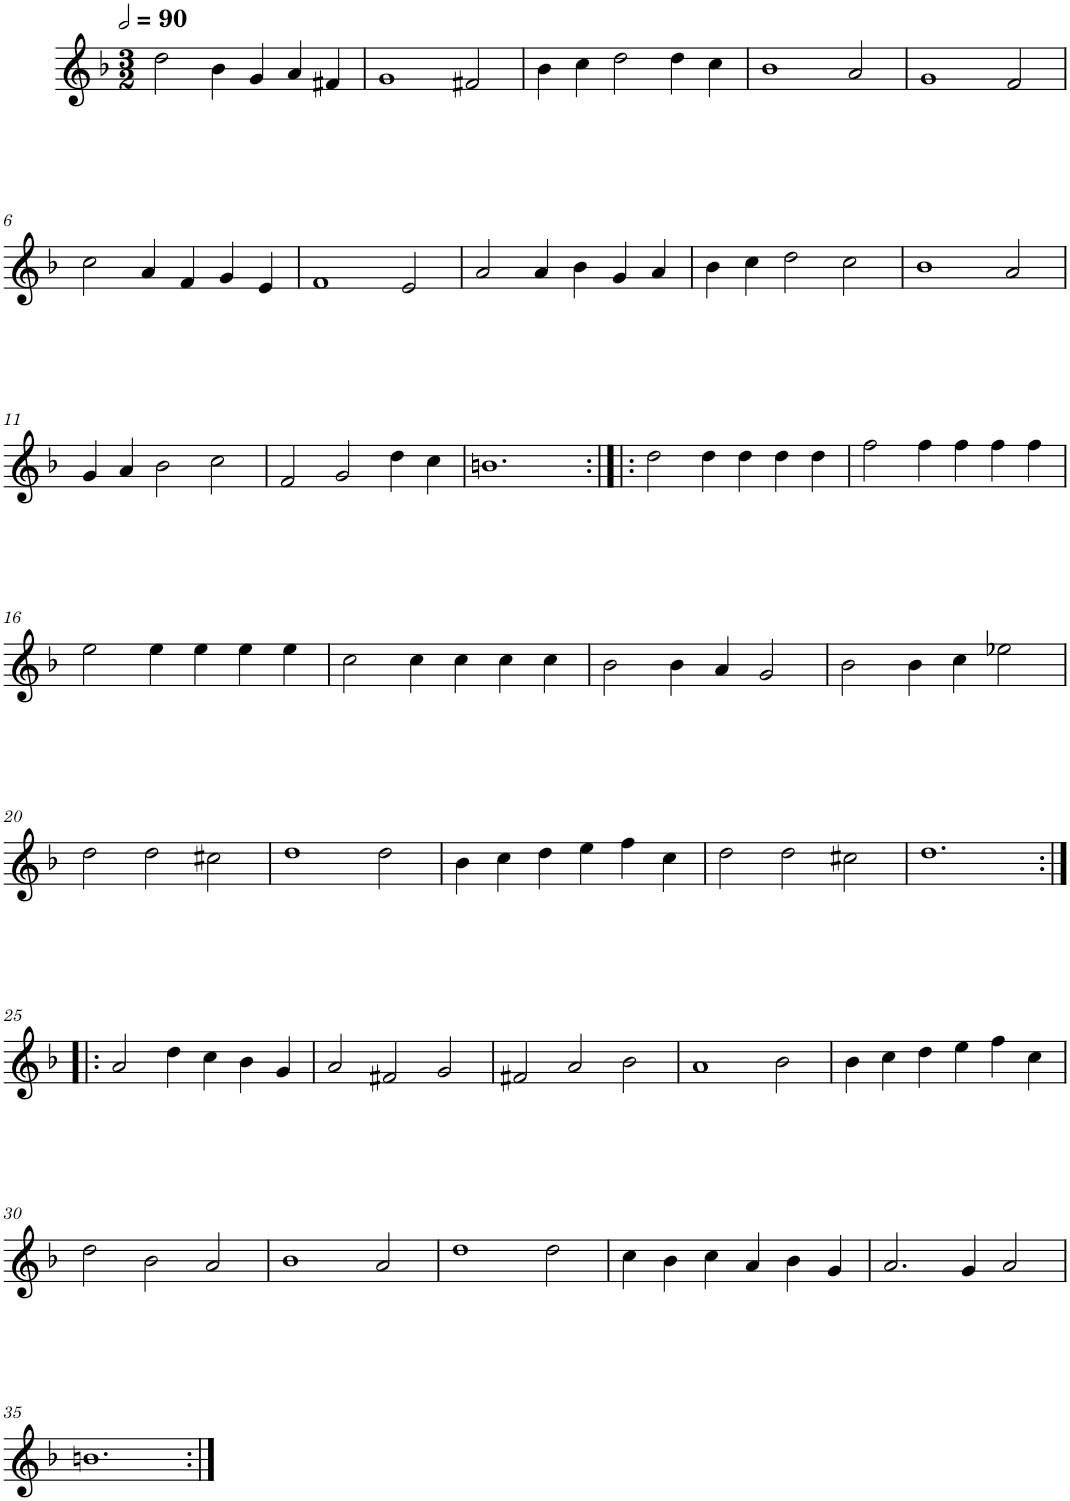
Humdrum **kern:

**kern
*part1
*staff1
*I"Cinq parties
*clefG2
*k[b-]
*M3/2
*MM180
=1
2dd\
4b-\
4g/
4a/
4f#X/
=2
1g
2f#X/
=3
4b-\
4cc\
2dd\
4dd\
4cc\
=4
1b-
2a/
=5
1g
2f/
!!LO:LB:g=z
=6
2cc\
4a/
4f/
4g/
4e/
=7
1f
2e/
=8
2a/
4a/
4b-\
4g/
4a/
=9
4b-\
4cc\
2dd\
2cc\
=10
1b-
2a/
!!LO:LB:g=z
=11
4g/
4a/
2b-\
2cc\
=12
2f/
2g/
4dd\
4cc\
=13
1.bn
=14:|!|:
2dd\
4dd\
4dd\
4dd\
4dd\
=15
2ff\
4ff\
4ff\
4ff\
4ff\
!!LO:LB:g=z
=16
2ee\
4ee\
4ee\
4ee\
4ee\
=17
2cc\
4cc\
4cc\
4cc\
4cc\
=18
2b-\
4b-\
4a/
2g/
=19
2b-\
4b-\
4cc\
2ee-X\
!!LO:LB:g=z
=20
2dd\
2dd\
2cc#X\
=21
1dd
2dd\
=22
4b-\
4cc\
4dd\
4ee\
4ff\
4cc\
=23
2dd\
2dd\
2cc#X\
=24
1.dd
!!LO:LB:g=z
=25:|!|:
2a/
4dd\
4cc\
4b-\
4g/
=26
2a/
2f#X/
2g/
=27
2f#X/
2a/
2b-\
=28
1a
2b-\
=29
4b-\
4cc\
4dd\
4ee\
4ff\
4cc\
!!LO:LB:g=z
=30
2dd\
2b-\
2a/
=31
1b-
2a/
=32
1dd
2dd\
=33
4cc\
4b-\
4cc\
4a/
4b-\
4g/
=34
2.a/
4g/
2a/
!!LO:LB:g=z
=35
1.bn
=:|!
*-
